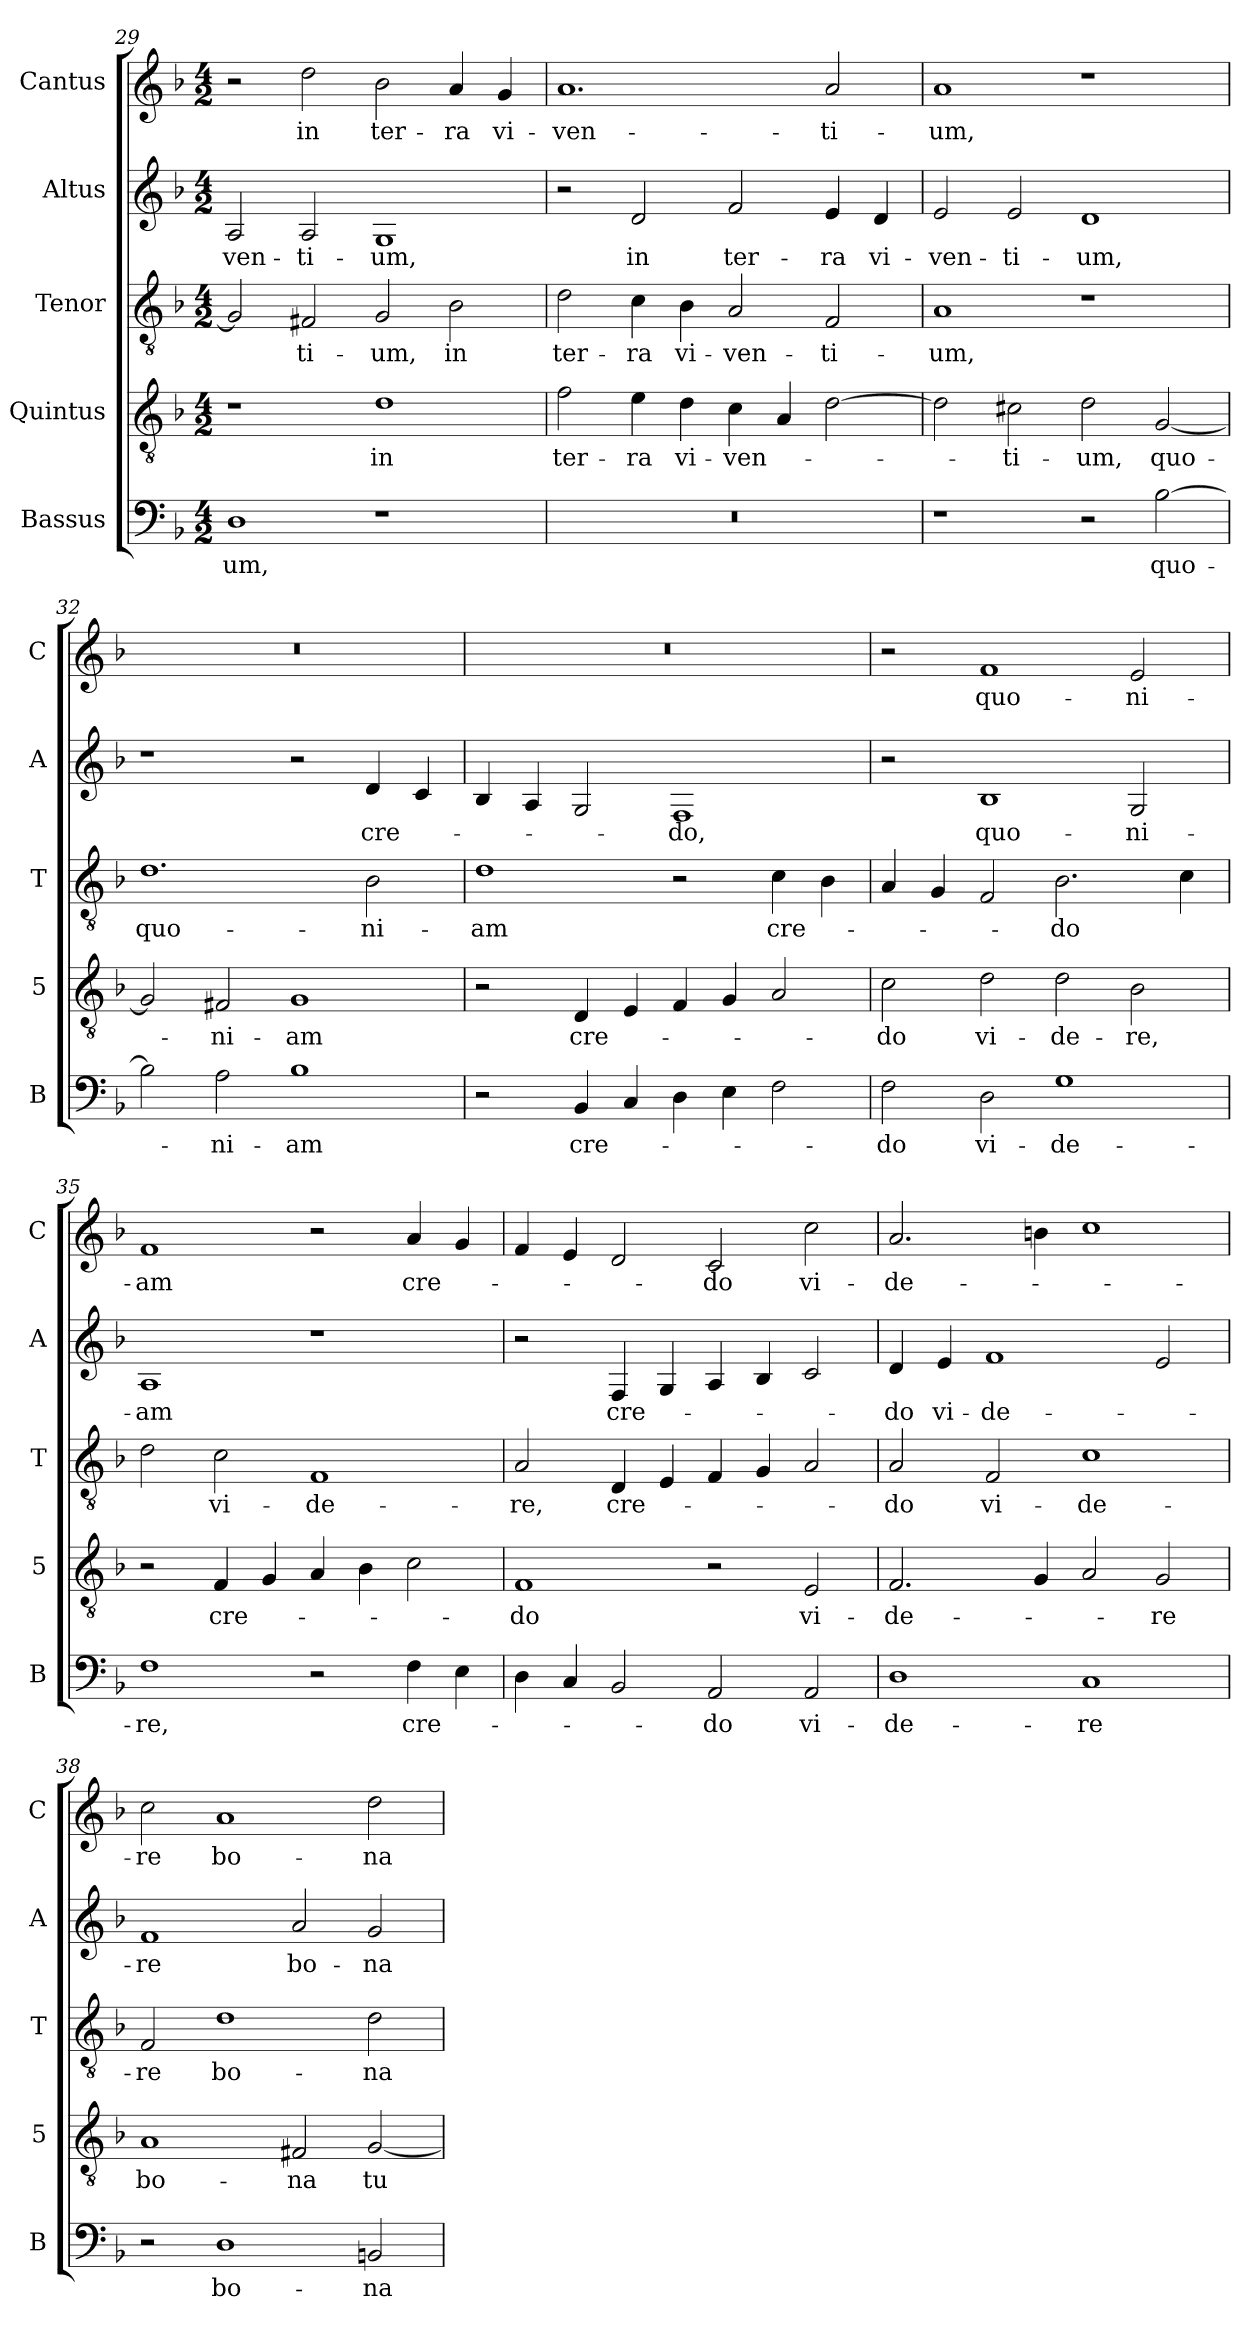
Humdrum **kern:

**kern	**text	**kern	**text	**kern	**text	**kern	**text	**kern	**text
*part5	*part5	*part4	*part4	*part3	*part3	*part2	*part2	*part1	*part1
*staff5	*staff5	*staff4	*staff4	*staff3	*staff3	*staff2	*staff2	*staff1	*staff1
*I"Bassus	*	*I"Quintus	*	*I"Tenor	*	*I"Altus	*	*I"Cantus	*
*I'B	*	*I'5	*	*I'T	*	*I'A	*	*I'C	*
*clefF4	*	*clefGv2	*	*clefGv2	*	*clefG2	*	*clefG2	*
*k[b-]	*	*k[b-]	*	*k[b-]	*	*k[b-]	*	*k[b-]	*
*M4/2	*	*M4/2	*	*M4/2	*	*M4/2	*	*M4/2	*
=29	=29	=29	=29	=29	=29	=29	=29	=29	=29
!	!LO:LY:b	!	!	!	!	!	!LO:LY:b	!	!
1D	-um,	1r	.	2G/]	.	2A/	-ven-	2r	.
!	!	!	!	!	!LO:LY:b	!	!LO:LY:b	!	!LO:LY:b
.	.	.	.	2F#X/	-ti-	2A/	-ti-	2dd\	in
!	!	!	!LO:LY:b	!	!LO:LY:b	!	!LO:LY:b	!	!LO:LY:b
1r	.	1d	in	2G/	-um,	1G	-um,	2b-\	ter-
!	!	!	!	!	!LO:LY:b	!	!	!	!LO:LY:b
.	.	.	.	2B-\	in	.	.	4a/	-ra
!	!	!	!	!	!	!	!	!	!LO:LY:b
.	.	.	.	.	.	.	.	4g/	vi-
=30	=30	=30	=30	=30	=30	=30	=30	=30	=30
!	!	!	!LO:LY:b	!	!LO:LY:b	!	!	!	!LO:LY:b
0r	.	2f\	ter-	2d\	ter-	2r	.	1.a	-ven-
!	!	!	!LO:LY:b	!	!LO:LY:b	!	!LO:LY:b	!	!
.	.	4e\	-ra	4c\	-ra	2d/	in	.	.
!	!	!	!LO:LY:b	!	!LO:LY:b	!	!	!	!
.	.	4d\	vi-	4B-\	vi-	.	.	.	.
!	!	!	!LO:LY:b	!	!LO:LY:b	!	!LO:LY:b	!	!
.	.	4c\	-ven-	2A/	-ven-	2f/	ter-	.	.
.	.	4A/	.	.	.	.	.	.	.
!	!	!	!	!	!LO:LY:b	!	!LO:LY:b	!	!LO:LY:b
.	.	[2d\	.	2F/	-ti-	4e/	-ra	2a/	-ti-
!	!	!	!	!	!	!	!LO:LY:b	!	!
.	.	.	.	.	.	4d/	vi-	.	.
!!LO:LB:g=z
=31	=31	=31	=31	=31	=31	=31	=31	=31	=31
!	!	!	!	!	!LO:LY:b	!	!LO:LY:b	!	!LO:LY:b
1r	.	2d\]	.	1A	-um,	2e/	-ven-	1a	-um,
!	!	!	!LO:LY:b	!	!	!	!LO:LY:b	!	!
.	.	2c#X\	-ti-	.	.	2e/	-ti-	.	.
!	!	!	!LO:LY:b	!	!	!	!LO:LY:b	!	!
2r	.	2d\	-um,	1r	.	1d	-um,	1r	.
!	!LO:LY:b	!	!LO:LY:b	!	!	!	!	!	!
[2B-\	quo-	[2G/	quo-	.	.	.	.	.	.
=32	=32	=32	=32	=32	=32	=32	=32	=32	=32
!	!	!	!	!	!LO:LY:b	!	!	!	!
2B-\]	.	2G/]	.	1.d	quo-	1r	.	0r	.
!	!LO:LY:b	!	!LO:LY:b	!	!	!	!	!	!
2A\	-ni-	2F#X/	-ni-	.	.	.	.	.	.
!	!LO:LY:b	!	!LO:LY:b	!	!	!	!	!	!
1B-	-am	1G	-am	.	.	2r	.	.	.
!	!	!	!	!	!LO:LY:b	!	!LO:LY:b	!	!
.	.	.	.	2B-\	-ni-	4d/	cre-	.	.
.	.	.	.	.	.	4c/	.	.	.
=33	=33	=33	=33	=33	=33	=33	=33	=33	=33
!	!	!	!	!	!LO:LY:b	!	!	!	!
2r	.	2r	.	1d	-am	4B-/	.	0r	.
.	.	.	.	.	.	4A/	.	.	.
!	!LO:LY:b	!	!LO:LY:b	!	!	!	!	!	!
4BB-/	cre-	4D/	cre-	.	.	2G/	.	.	.
4C/	.	4E/	.	.	.	.	.	.	.
!	!	!	!	!	!	!	!LO:LY:b	!	!
4D\	.	4F/	.	2r	.	1F	-do,	.	.
4E\	.	4G/	.	.	.	.	.	.	.
!	!	!	!	!	!LO:LY:b	!	!	!	!
2F\	.	2A/	.	4c\	cre-	.	.	.	.
.	.	.	.	4B-\	.	.	.	.	.
=34	=34	=34	=34	=34	=34	=34	=34	=34	=34
!	!LO:LY:b	!	!LO:LY:b	!	!	!	!	!	!
2F\	-do	2c\	-do	4A/	.	2r	.	2r	.
.	.	.	.	4G/	.	.	.	.	.
!	!LO:LY:b	!	!LO:LY:b	!	!	!	!LO:LY:b	!	!LO:LY:b
2D\	vi-	2d\	vi-	2F/	.	1B-	quo-	1f	quo-
!	!LO:LY:b	!	!LO:LY:b	!	!LO:LY:b	!	!	!	!
1G	-de-	2d\	-de-	2.B-\	-do	.	.	.	.
!	!	!	!LO:LY:b	!	!	!	!LO:LY:b	!	!LO:LY:b
.	.	2B-\	-re,	.	.	2G/	-ni-	2e/	-ni-
.	.	.	.	4c\	.	.	.	.	.
!!LO:PB:g=z
=35	=35	=35	=35	=35	=35	=35	=35	=35	=35
!	!LO:LY:b	!	!	!	!	!	!LO:LY:b	!	!LO:LY:b
1F	-re,	2r	.	2d\	.	1A	-am	1f	-am
!	!	!	!LO:LY:b	!	!LO:LY:b	!	!	!	!
.	.	4F/	cre-	2c\	vi-	.	.	.	.
.	.	4G/	.	.	.	.	.	.	.
!	!	!	!	!	!LO:LY:b	!	!	!	!
2r	.	4A/	.	1F	-de-	1r	.	2r	.
.	.	4B-\	.	.	.	.	.	.	.
!	!LO:LY:b	!	!	!	!	!	!	!	!LO:LY:b
4F\	cre-	2c\	.	.	.	.	.	4a/	cre-
4E\	.	.	.	.	.	.	.	4g/	.
=36	=36	=36	=36	=36	=36	=36	=36	=36	=36
!	!	!	!LO:LY:b	!	!LO:LY:b	!	!	!	!
4D\	.	1F	-do	2A/	-re,	2r	.	4f/	.
4C/	.	.	.	.	.	.	.	4e/	.
!	!	!	!	!	!LO:LY:b	!	!LO:LY:b	!	!
2BB-/	.	.	.	4D/	cre-	4F/	cre-	2d/	.
.	.	.	.	4E/	.	4G/	.	.	.
!	!LO:LY:b	!	!	!	!	!	!	!	!LO:LY:b
2AA/	-do	2r	.	4F/	.	4A/	.	2c/	-do
.	.	.	.	4G/	.	4B-/	.	.	.
!	!LO:LY:b	!	!LO:LY:b	!	!	!	!	!	!LO:LY:b
2AA/	vi-	2E/	vi-	2A/	.	2c/	.	2cc\	vi-
=37	=37	=37	=37	=37	=37	=37	=37	=37	=37
!	!LO:LY:b	!	!LO:LY:b	!	!LO:LY:b	!	!LO:LY:b	!	!LO:LY:b
1D	-de-	2.F/	-de-	2A/	-do	4d/	-do	2.a/	-de-
!	!	!	!	!	!	!	!LO:LY:b	!	!
.	.	.	.	.	.	4e/	vi-	.	.
!	!	!	!	!	!LO:LY:b	!	!LO:LY:b	!	!
.	.	.	.	2F/	vi-	1f	-de-	.	.
.	.	4G/	.	.	.	.	.	4bn\	.
!	!LO:LY:b	!	!	!	!LO:LY:b	!	!	!	!
1C	-re	2A/	.	1c	-de-	.	.	1cc	.
!	!	!	!LO:LY:b	!	!	!	!	!	!
.	.	2G/	-re	.	.	2e/	.	.	.
=38	=38	=38	=38	=38	=38	=38	=38	=38	=38
!	!	!	!LO:LY:b	!	!LO:LY:b	!	!LO:LY:b	!	!LO:LY:b
2r	.	1A	bo-	2F/	-re	1f	-re	2cc\	-re
!	!LO:LY:b	!	!	!	!LO:LY:b	!	!	!	!LO:LY:b
1D	bo-	.	.	1d	bo-	.	.	1a	bo-
!	!	!	!LO:LY:b	!	!	!	!LO:LY:b	!	!
.	.	2F#X/	-na	.	.	2a/	bo-	.	.
!	!LO:LY:b	!	!LO:LY:b	!	!LO:LY:b	!	!LO:LY:b	!	!LO:LY:b
2BBn/	-na	[2G/	tu-	2d\	-na	2g/	-na	2dd\	-na
=	=	=	=	=	=	=	=	=	=
*-	*-	*-	*-	*-	*-	*-	*-	*-	*-
